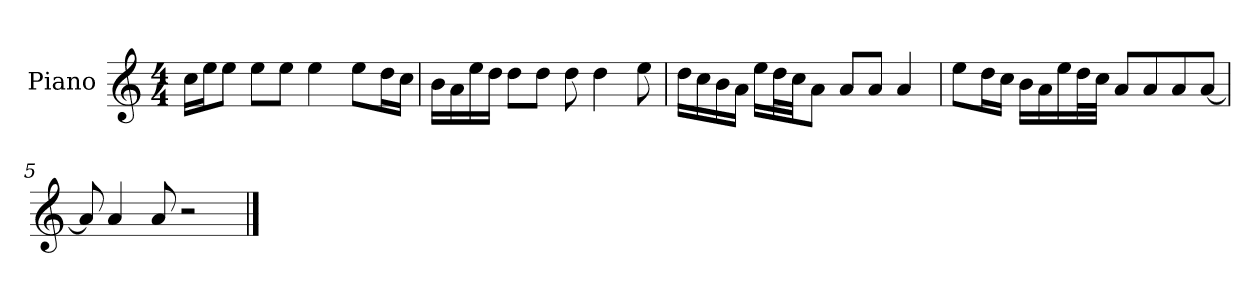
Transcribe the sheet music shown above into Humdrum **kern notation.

**kern
*part1
*staff1
*I"Piano
*I'P-no
*clefG2
*k[]
*M4/4
*MM90
=1
16cc\LL
16ee\J
8ee\J
8ee\L
8ee\J
4ee\
8ee\L
16dd\L
16cc\JJ
=2
16b\LL
16a\
16ee\
16dd\JJ
8dd\L
8dd\J
8dd\
4dd\
8ee\
=3
16dd\LL
16cc\
16b\
16a\JJ
16ee\LL
32dd\L
32cc\JJ
8a\J
8a/L
8a/J
4a/
=4
8ee\L
16dd\L
16cc\JJ
16b\LL
16a\
16ee\
32dd\L
32cc\JJJ
8a/L
8a/
8a/
[8a/J
!!LO:LB:g=z
=5
8a/]
4a/
8a/
2r
==
*-
